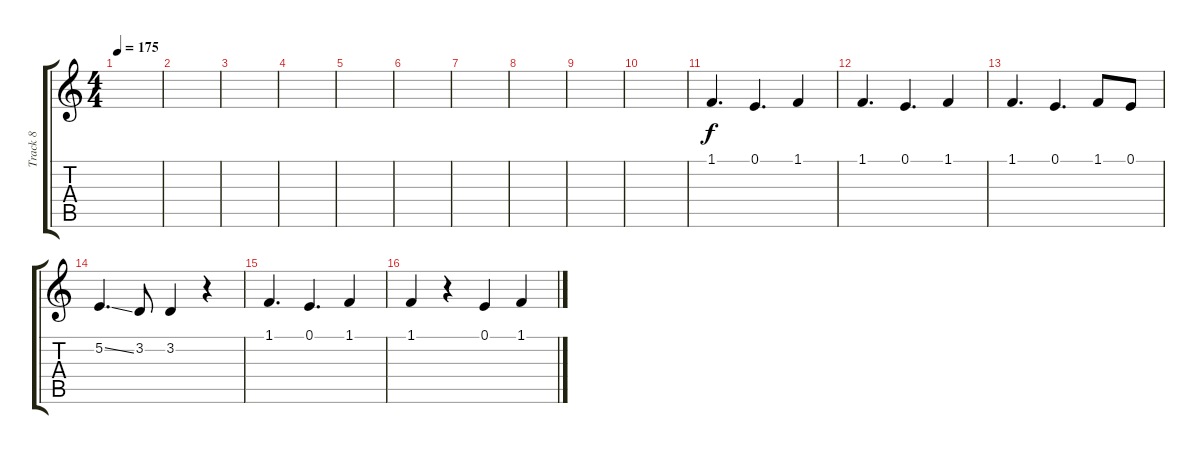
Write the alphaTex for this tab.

\track ("Track 8" "Track 8") {instrument electricgrandpiano}
\staff {score tabs}
\tuning (E4 B3 G3 D3 A2 E2) {hide}
\ts (4 4)
\tempo 175
\clef g2
\ks c
|
|
|
|
|
|
|
|
|
|
1.1.4{d} 0.1.4{d} 1.1.4 |
1.1.4{d} 0.1.4{d} 1.1.4 |
1.1.4{d} 0.1.4{d} 1.1.8 0.1.8 |
5.2{ss}.4{d} 3.2.8 3.2.4 r.4 |
1.1.4{d} 0.1.4{d} 1.1.4 |
1.1.4 r.4 0.1.4 1.1.4
